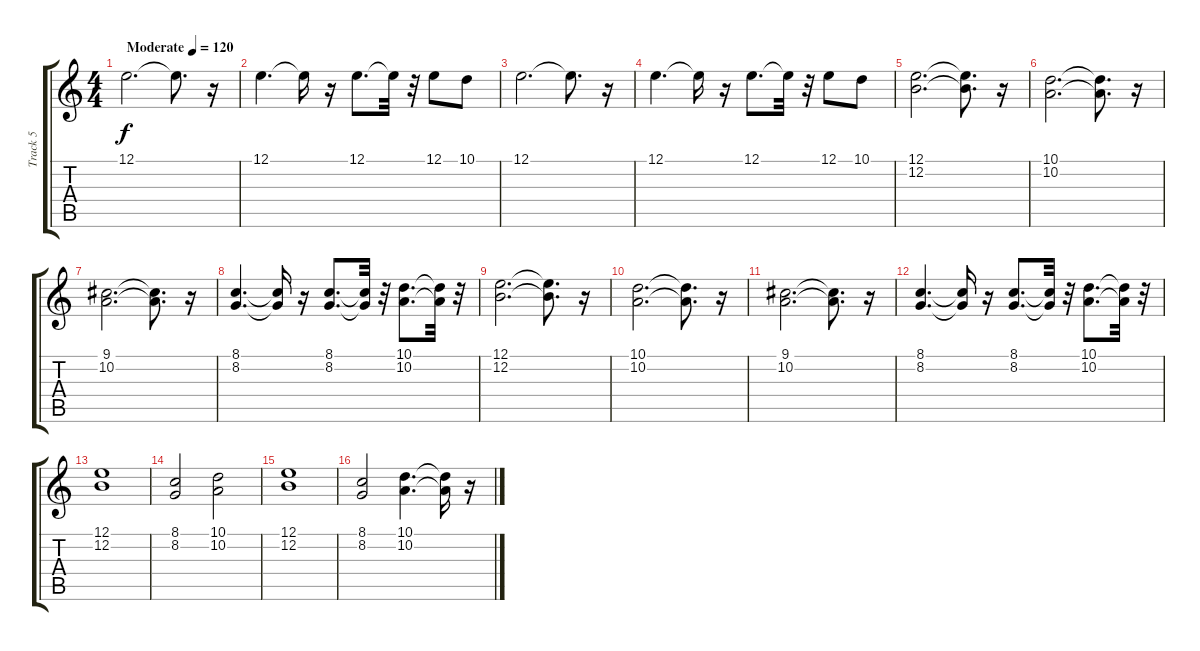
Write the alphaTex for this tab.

\track ("Track 5" "Track 5") {instrument rockorgan}
\staff {score tabs}
\tuning (E4 B3 G3 D3 A2 E2) {hide}
\ts (4 4)
\tempo (120 "Moderate")
\clef g2
\ks c
12.1.2{d dy f instrument rockorgan} 12.1{t}.8{d} r.16 |
12.1.4{d} 12.1{t}.16 r.16 12.1.8{d} 12.1{t}.32 r.32 12.1.8 10.1.8 |
12.1.2{d} 12.1{t}.8{d} r.16 |
12.1.4{d} 12.1{t}.16 r.16 12.1.8{d} 12.1{t}.32 r.32 12.1.8 10.1.8 |
(12.1 12.2).2{d} (12.1{t} 12.2{t}).8{d} r.16 |
(10.1 10.2).2{d} (10.1{t} 10.2{t}).8{d} r.16 |
(9.1 10.2).2{d} (9.1{t} 10.2{t}).8{d} r.16 |
(8.1 8.2).4{d} (8.1{t} 8.2{t}).16 r.16 (8.1 8.2).8{d} (8.1{t} 8.2{t}).32 r.32 (10.1 10.2).8{d} (10.1{t} 10.2{t}).32 r.32 |
(12.1 12.2).2{d} (12.1{t} 12.2{t}).8{d} r.16 |
(10.1 10.2).2{d} (10.1{t} 10.2{t}).8{d} r.16 |
(9.1 10.2).2{d} (9.1{t} 10.2{t}).8{d} r.16 |
(8.1 8.2).4{d} (8.1{t} 8.2{t}).16 r.16 (8.1 8.2).8{d} (8.1{t} 8.2{t}).32 r.32 (10.1 10.2).8{d} (10.1{t} 10.2{t}).32 r.32 |
(12.1 12.2).1{volume 10 instrument viola} |
(8.1 8.2).2 (10.1 10.2).2 |
(12.1 12.2).1 |
(8.1 8.2).2 (10.1 10.2).4{d} (10.1{t} 10.2{t}).16 r.16
